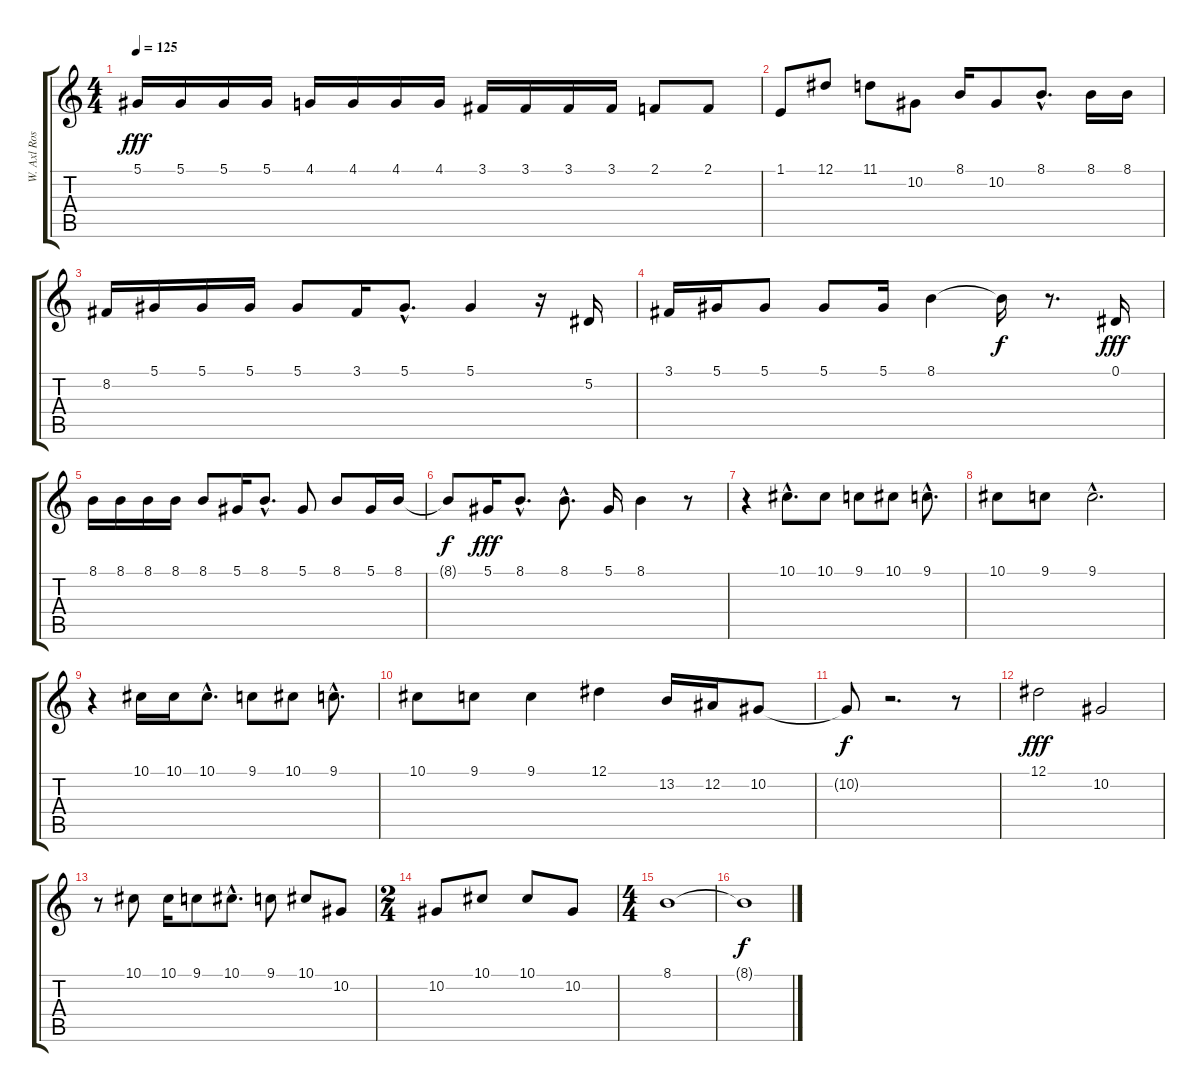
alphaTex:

\track ("W. Axl Rose" "W. Axl Ros") {instrument ocarina}
\staff {score tabs}
\tuning (Eb4 Bb3 Gb3 Db3 Ab2 Eb2) {hide}
\ts (4 4)
\tempo 125
\clef g2
\ks c
5.1.16{dy fff} 5.1.16 5.1.16 5.1.16 4.1.16 4.1.16 4.1.16 4.1.16 3.1.16 3.1.16 3.1.16 3.1.16 2.1.8 2.1.8 |
1.1.8 12.1.8 11.1.8 10.2.8 8.1.16 10.2.8 8.1{hac}.8{d} 8.1.16 8.1.16 |
8.2.16 5.1.16 5.1.16 5.1.16 5.1.8 3.1.16 5.1{hac}.8{d} 5.1.4 r.16 5.2.16 |
3.1.16 5.1.16 5.1.8 5.1.8 5.1.16 8.1.4 8.1{t}.16{dy f} r.8{d} 0.1.16{dy fff} |
8.1.16 8.1.16 8.1.16 8.1.16 8.1.8 5.1.16 8.1{hac}.8{d} 5.1.8 8.1.8 5.1.16 8.1.16 |
8.1{t}.8{dy f} 5.1.16{dy fff} 8.1{hac}.8{d} 8.1{hac}.8{d} 5.1.16 8.1.4 r.8 |
r.4 10.1{hac}.8{d} 10.1.8 9.1.8 10.1.8 9.1{hac}.8{d} |
10.1.8 9.1.8 9.1{hac}.2{d} |
r.4 10.1.16 10.1.16 10.1{hac}.8{d} 9.1.8 10.1.8 9.1{hac}.8{d} |
10.1.8 9.1.8 9.1.4 12.1.4 13.2.16 12.2.16 10.2.8 |
10.2{t}.8{dy f} r.2{d} r.8 |
12.1.2{dy fff} 10.2.2 |
r.8 10.1.8 10.1.16 9.1.8 10.1{hac}.8{d} 9.1.8 10.1.8 10.2.8 |
\ts (2 4)
10.2.8 10.1.8 10.1.8 10.2.8 |
\ts (4 4)
8.1.1 |
8.1{t}.1{dy f}
